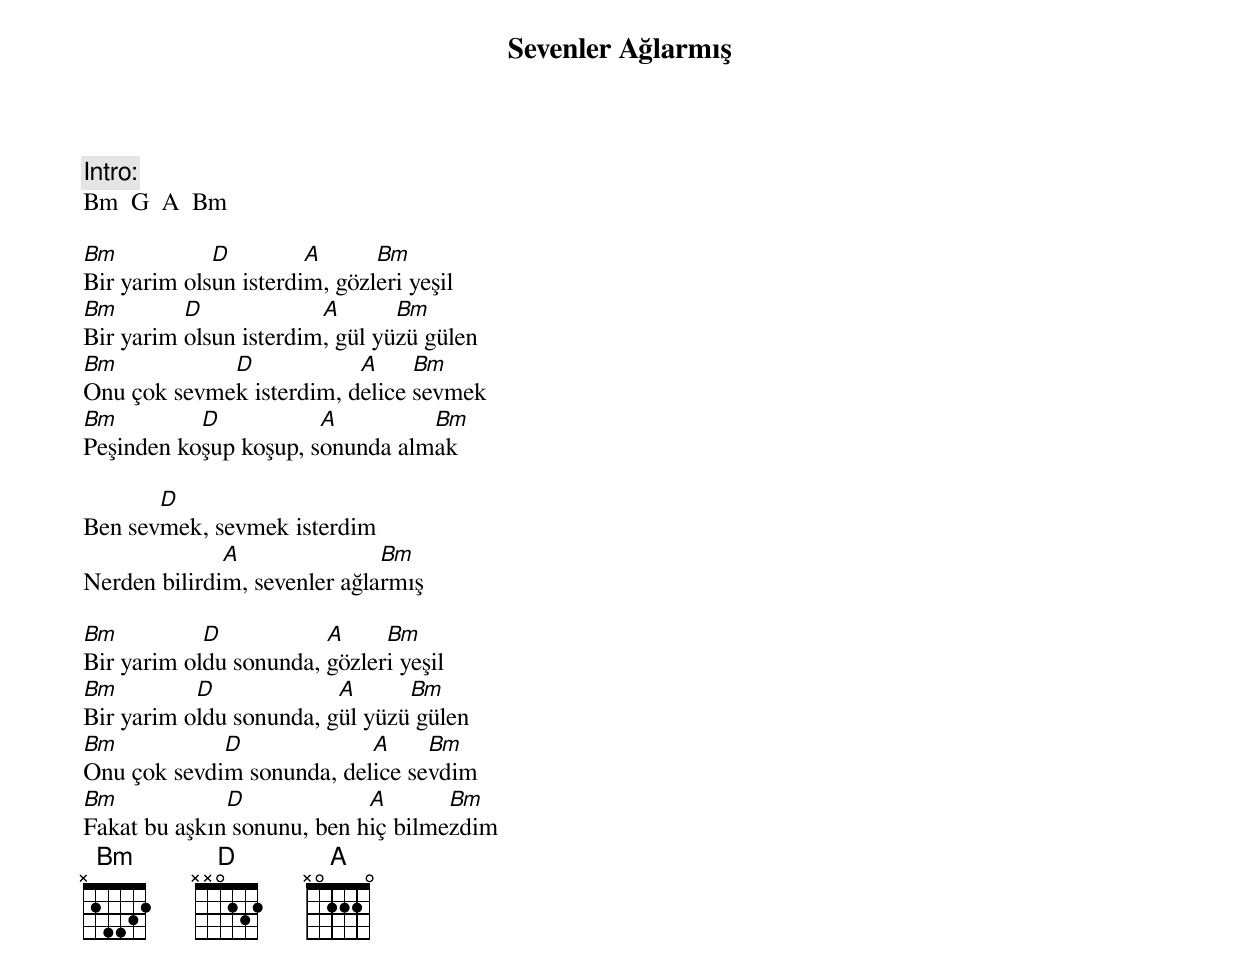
{title: Sevenler Ağlarmış}
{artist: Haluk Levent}

Intro:
Bm  G  A  Bm

Bm           D         A      Bm
Bir yarim olsun isterdim, gözleri yeşil
Bm        D             A       Bm
Bir yarim olsun isterdim, gül yüzü gülen
Bm           D            A     Bm
Onu çok sevmek isterdim, delice sevmek
Bm         D           A         Bm
Peşinden koşup koşup, sonunda almak

       D
Ben sevmek, sevmek isterdim
              A               Bm
Nerden bilirdim, sevenler ağlarmış

Bm          D           A     Bm
Bir yarim oldu sonunda, gözleri yeşil
Bm         D             A      Bm
Bir yarim oldu sonunda, gül yüzü gülen
Bm           D             A     Bm
Onu çok sevdim sonunda, delice sevdim
Bm            D             A       Bm
Fakat bu aşkın sonunu, ben hiç bilmezdim
